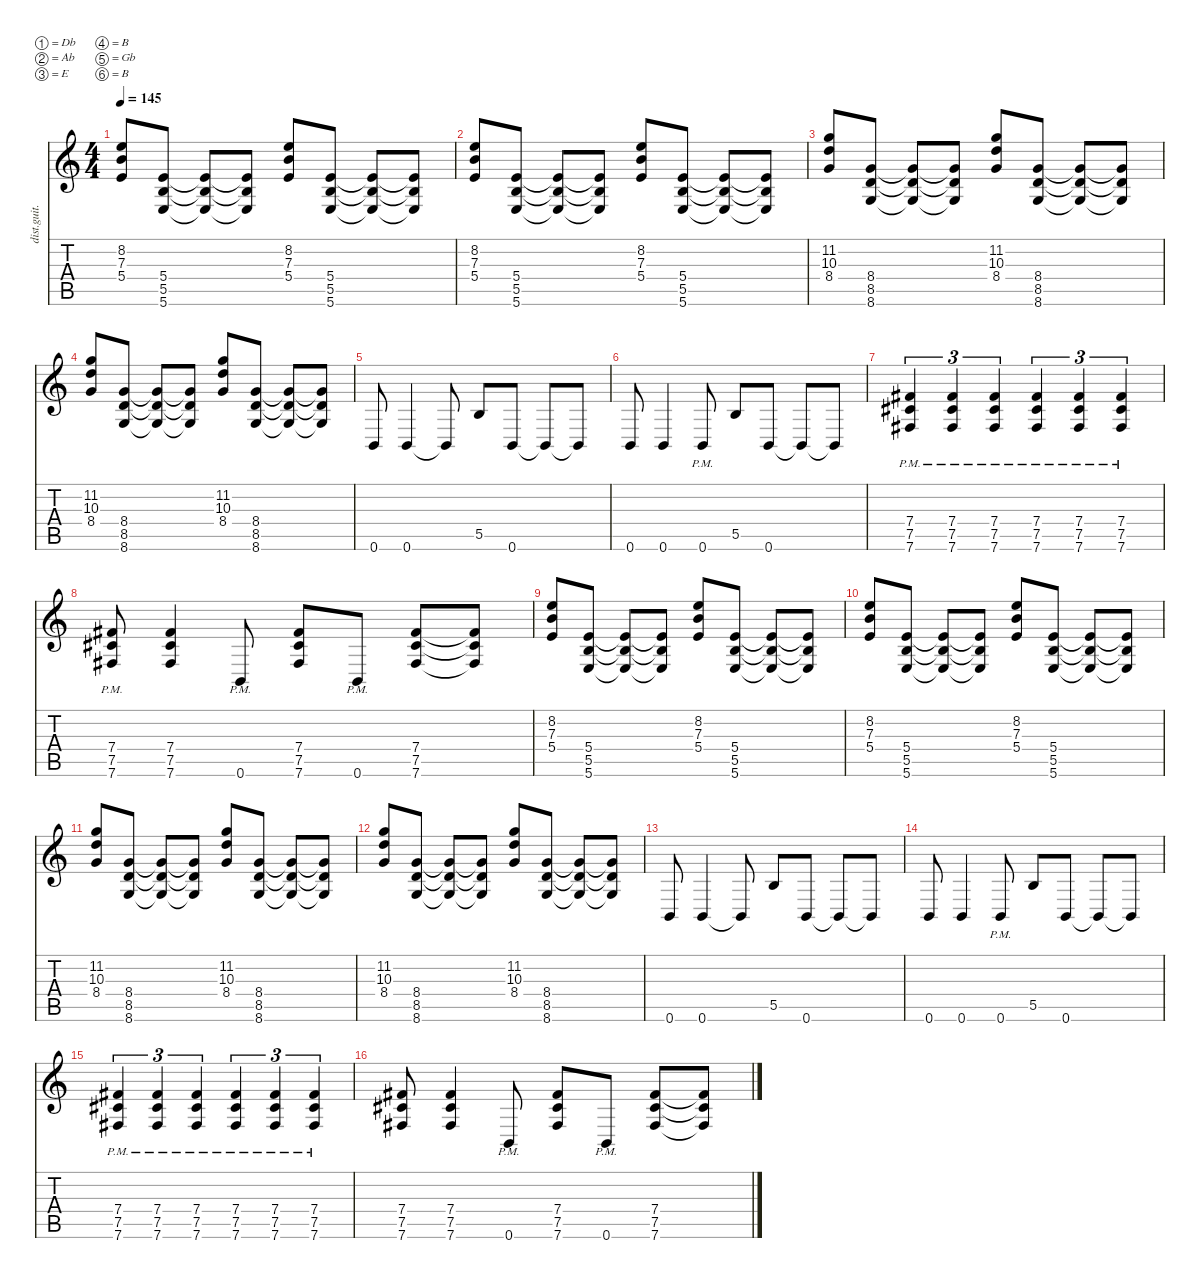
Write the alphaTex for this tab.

\defaultSystemsLayout 4
\hideDynamics
\bracketExtendMode nobrackets
\otherSystemsTrackNameOrientation horizontal
\track ("Distortion Guitar" "dist.guit.") {instrument distortionguitar}
\staff {score tabs}
\tuning (Db4 Ab3 E3 B2 Gb2 B1)
\ts (4 4)
\tempo 145
\clef g2
\ks c
(7.3 8.2 5.4).8{dy mf beam Up} (5.6 5.5 5.4).8{beam Up} (5.6{t} 5.5{t} 5.4{t}).8{beam Up} (5.6{t} 5.5{t} 5.4{t}).8{beam Up} (8.2 7.3 5.4).8{beam Up} (5.4 5.5 5.6).8{beam Up} (5.4{t} 5.5{t} 5.6{t}).8{beam Up} (5.4{t} 5.5{t} 5.6{t}).8{beam Up} |
(7.3 8.2 5.4).8{beam Up} (5.6 5.5 5.4).8{beam Up} (5.6{t} 5.5{t} 5.4{t}).8{beam Up} (5.6{t} 5.5{t} 5.4{t}).8{beam Up} (8.2 7.3 5.4).8{beam Up} (5.4 5.5 5.6).8{beam Up} (5.4{t} 5.5{t} 5.6{t}).8{beam Up} (5.4{t} 5.5{t} 5.6{t}).8{beam Up} |
(10.3 11.2 8.4).8{beam Up} (8.6 8.5 8.4).8{beam Up} (8.6{t} 8.5{t} 8.4{t}).8{beam Up} (8.6{t} 8.5{t} 8.4{t}).8{beam Up} (11.2 10.3 8.4).8{beam Up} (8.4 8.5 8.6).8{beam Up} (8.4{t} 8.5{t} 8.6{t}).8{beam Up} (8.4{t} 8.5{t} 8.6{t}).8{beam Up} |
(10.3 11.2 8.4).8{beam Up} (8.6 8.5 8.4).8{beam Up} (8.6{t} 8.5{t} 8.4{t}).8{beam Up} (8.6{t} 8.5{t} 8.4{t}).8{beam Up} (11.2 10.3 8.4).8{beam Up} (8.4 8.5 8.6).8{beam Up} (8.4{t} 8.5{t} 8.6{t}).8{beam Up} (8.4{t} 8.5{t} 8.6{t}).8{beam Up} |
0.6.8{beam Up} 0.6.4{beam Up} 0.6{t}.8{beam Up} 5.5.8{beam Up} 0.6.8{beam Up} 0.6{t}.8{beam Up} 0.6{t}.8{beam Up} |
0.6.8{beam Up} 0.6.4{beam Up} 0.6{pm}.8{beam Up} 5.5.8{beam Up} 0.6.8{beam Up} 0.6{t}.8{beam Up} 0.6{t}.8{beam Up} |
(7.6{pm acc #} 7.5{pm acc #} 7.4{pm acc #}).4{tu (3 2) beam Up} (7.6{pm acc #} 7.4{pm acc #} 7.5{pm acc #}).4{tu (3 2) beam Up} (7.6{pm acc #} 7.5{pm acc #} 7.4{pm acc #}).4{tu (3 2) beam Up} (7.6{pm acc #} 7.4{pm acc #} 7.5{pm acc #}).4{tu (3 2) beam Up} (7.6{pm acc #} 7.5{pm acc #} 7.4{pm acc #}).4{tu (3 2) beam Up} (7.6{pm acc #} 7.4{pm acc #} 7.5{pm acc #}).4{tu (3 2) beam Up} |
(7.6{pm acc #} 7.5{pm acc #} 7.4{pm acc #}).8{beam Up} (7.4{acc #} 7.5{acc #} 7.6{acc #}).4{beam Up} 0.6{pm}.8{beam Up} (7.6{acc #} 7.5{acc #} 7.4{acc #}).8{beam Up} 0.6{pm}.8{beam Up} (7.6{acc #} 7.5{acc #} 7.4{acc #}).8{beam Up} (7.6{t acc #} 7.5{t acc #} 7.4{t acc #}).8{beam Up} |
(7.3 8.2 5.4).8{beam Up} (5.6 5.5 5.4).8{beam Up} (5.6{t} 5.5{t} 5.4{t}).8{beam Up} (5.6{t} 5.5{t} 5.4{t}).8{beam Up} (8.2 7.3 5.4).8{beam Up} (5.4 5.5 5.6).8{beam Up} (5.4{t} 5.5{t} 5.6{t}).8{beam Up} (5.4{t} 5.5{t} 5.6{t}).8{beam Up} |
(7.3 8.2 5.4).8{beam Up} (5.6 5.5 5.4).8{beam Up} (5.6{t} 5.5{t} 5.4{t}).8{beam Up} (5.6{t} 5.5{t} 5.4{t}).8{beam Up} (8.2 7.3 5.4).8{beam Up} (5.4 5.5 5.6).8{beam Up} (5.4{t} 5.5{t} 5.6{t}).8{beam Up} (5.4{t} 5.5{t} 5.6{t}).8{beam Up} |
(10.3 11.2 8.4).8{beam Up} (8.6 8.5 8.4).8{beam Up} (8.6{t} 8.5{t} 8.4{t}).8{beam Up} (8.6{t} 8.5{t} 8.4{t}).8{beam Up} (11.2 10.3 8.4).8{beam Up} (8.4 8.5 8.6).8{beam Up} (8.4{t} 8.5{t} 8.6{t}).8{beam Up} (8.4{t} 8.5{t} 8.6{t}).8{beam Up} |
(10.3 11.2 8.4).8{beam Up} (8.6 8.5 8.4).8{beam Up} (8.6{t} 8.5{t} 8.4{t}).8{beam Up} (8.6{t} 8.5{t} 8.4{t}).8{beam Up} (11.2 10.3 8.4).8{beam Up} (8.4 8.5 8.6).8{beam Up} (8.4{t} 8.5{t} 8.6{t}).8{beam Up} (8.4{t} 8.5{t} 8.6{t}).8{beam Up} |
0.6.8{beam Up} 0.6.4{beam Up} 0.6{t}.8{beam Up} 5.5.8{beam Up} 0.6.8{beam Up} 0.6{t}.8{beam Up} 0.6{t}.8{beam Up} |
0.6.8{beam Up} 0.6.4{beam Up} 0.6{pm}.8{beam Up} 5.5.8{beam Up} 0.6.8{beam Up} 0.6{t}.8{beam Up} 0.6{t}.8{beam Up} |
(7.6{pm acc #} 7.5{pm acc #} 7.4{pm acc #}).4{tu (3 2) beam Up} (7.6{pm acc #} 7.4{pm acc #} 7.5{pm acc #}).4{tu (3 2) beam Up} (7.6{pm acc #} 7.5{pm acc #} 7.4{pm acc #}).4{tu (3 2) beam Up} (7.6{pm acc #} 7.4{pm acc #} 7.5{pm acc #}).4{tu (3 2) beam Up} (7.6{pm acc #} 7.5{pm acc #} 7.4{pm acc #}).4{tu (3 2) beam Up} (7.6{pm acc #} 7.4{pm acc #} 7.5{pm acc #}).4{tu (3 2) beam Up} |
(7.6{acc #} 7.5{acc #} 7.4{acc #}).8{beam Up} (7.4{acc #} 7.5{acc #} 7.6{acc #}).4{beam Up} 0.6{pm}.8{beam Up} (7.6{acc #} 7.5{acc #} 7.4{acc #}).8{beam Up} 0.6{pm}.8{beam Up} (7.6{acc #} 7.5{acc #} 7.4{acc #}).8{beam Up} (7.6{t acc #} 7.5{t acc #} 7.4{t acc #}).8{beam Up}
